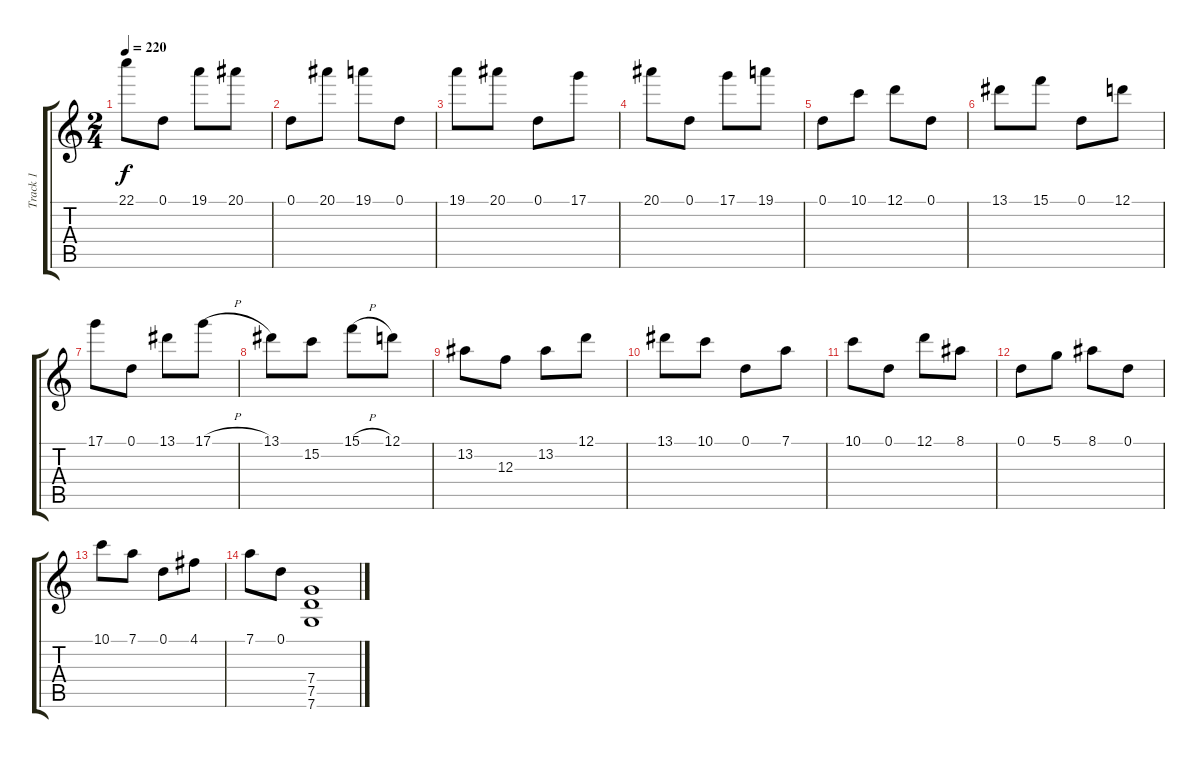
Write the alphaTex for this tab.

\track ("Track 1" "Track 1") {instrument distortionguitar}
\staff {score tabs}
\tuning (D4 A3 F3 C3 G2 C2) {hide}
\ts (2 4)
\tempo 220
\clef g2
\ks c
22.1.8{dy f instrument distortionguitar} 0.1.8 19.1.8 20.1.8 |
0.1.8 20.1.8 19.1.8 0.1.8 |
19.1.8 20.1.8 0.1.8 17.1.8 |
20.1.8 0.1.8 17.1.8 19.1.8 |
0.1.8 10.1.8 12.1.8 0.1.8 |
13.1.8 15.1.8 0.1.8 12.1.8 |
17.1.8 0.1.8 13.1.8 17.1{h}.8 |
13.1.8 15.2.8 15.1{h}.8 12.1.8 |
13.2.8 12.3.8 13.2.8 12.1.8 |
13.1.8 10.1.8 0.1.8 7.1.8 |
10.1.8 0.1.8 12.1.8 8.1.8 |
0.1.8 5.1.8 8.1.8 0.1.8 |
10.1.8 7.1.8 0.1.8 4.1.8 |
7.1.8 0.1.8 (7.4 7.5 7.6).1
